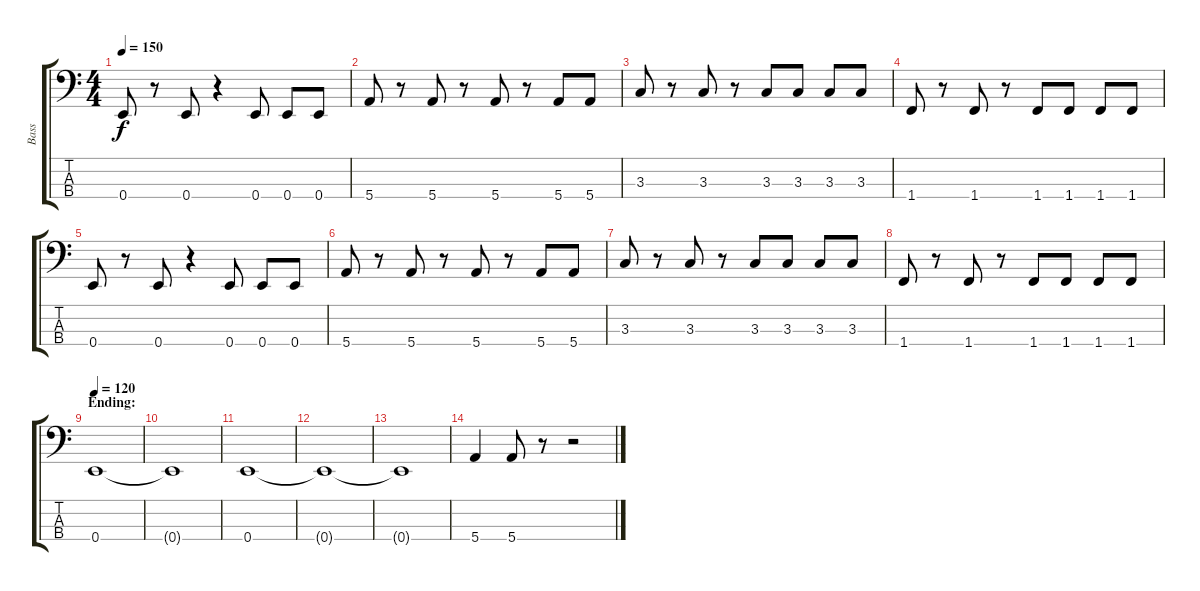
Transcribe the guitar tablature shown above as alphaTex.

\track ("Bass" "Bass") {instrument electricbasspick}
\staff {score tabs}
\tuning (G2 D2 A1 E1) {hide}
\ts (4 4)
\tempo 150
\clef f4
\ks c
0.4.8{dy f} r.8 0.4.8 r.4 0.4.8 0.4.8 0.4.8 |
5.4.8 r.8 5.4.8 r.8 5.4.8 r.8 5.4.8 5.4.8 |
3.3.8 r.8 3.3.8 r.8 3.3.8 3.3.8 3.3.8 3.3.8 |
1.4.8 r.8 1.4.8 r.8 1.4.8 1.4.8 1.4.8 1.4.8 |
0.4.8 r.8 0.4.8 r.4 0.4.8 0.4.8 0.4.8 |
5.4.8 r.8 5.4.8 r.8 5.4.8 r.8 5.4.8 5.4.8 |
3.3.8 r.8 3.3.8 r.8 3.3.8 3.3.8 3.3.8 3.3.8 |
1.4.8 r.8 1.4.8 r.8 1.4.8 1.4.8 1.4.8 1.4.8 |
\section ("" "Ending:")
\tempo 120
0.4.1 |
0.4{t}.1 |
0.4.1 |
0.4{t}.1 |
0.4{t}.1 |
5.4.4 5.4.8 r.8 r.2
